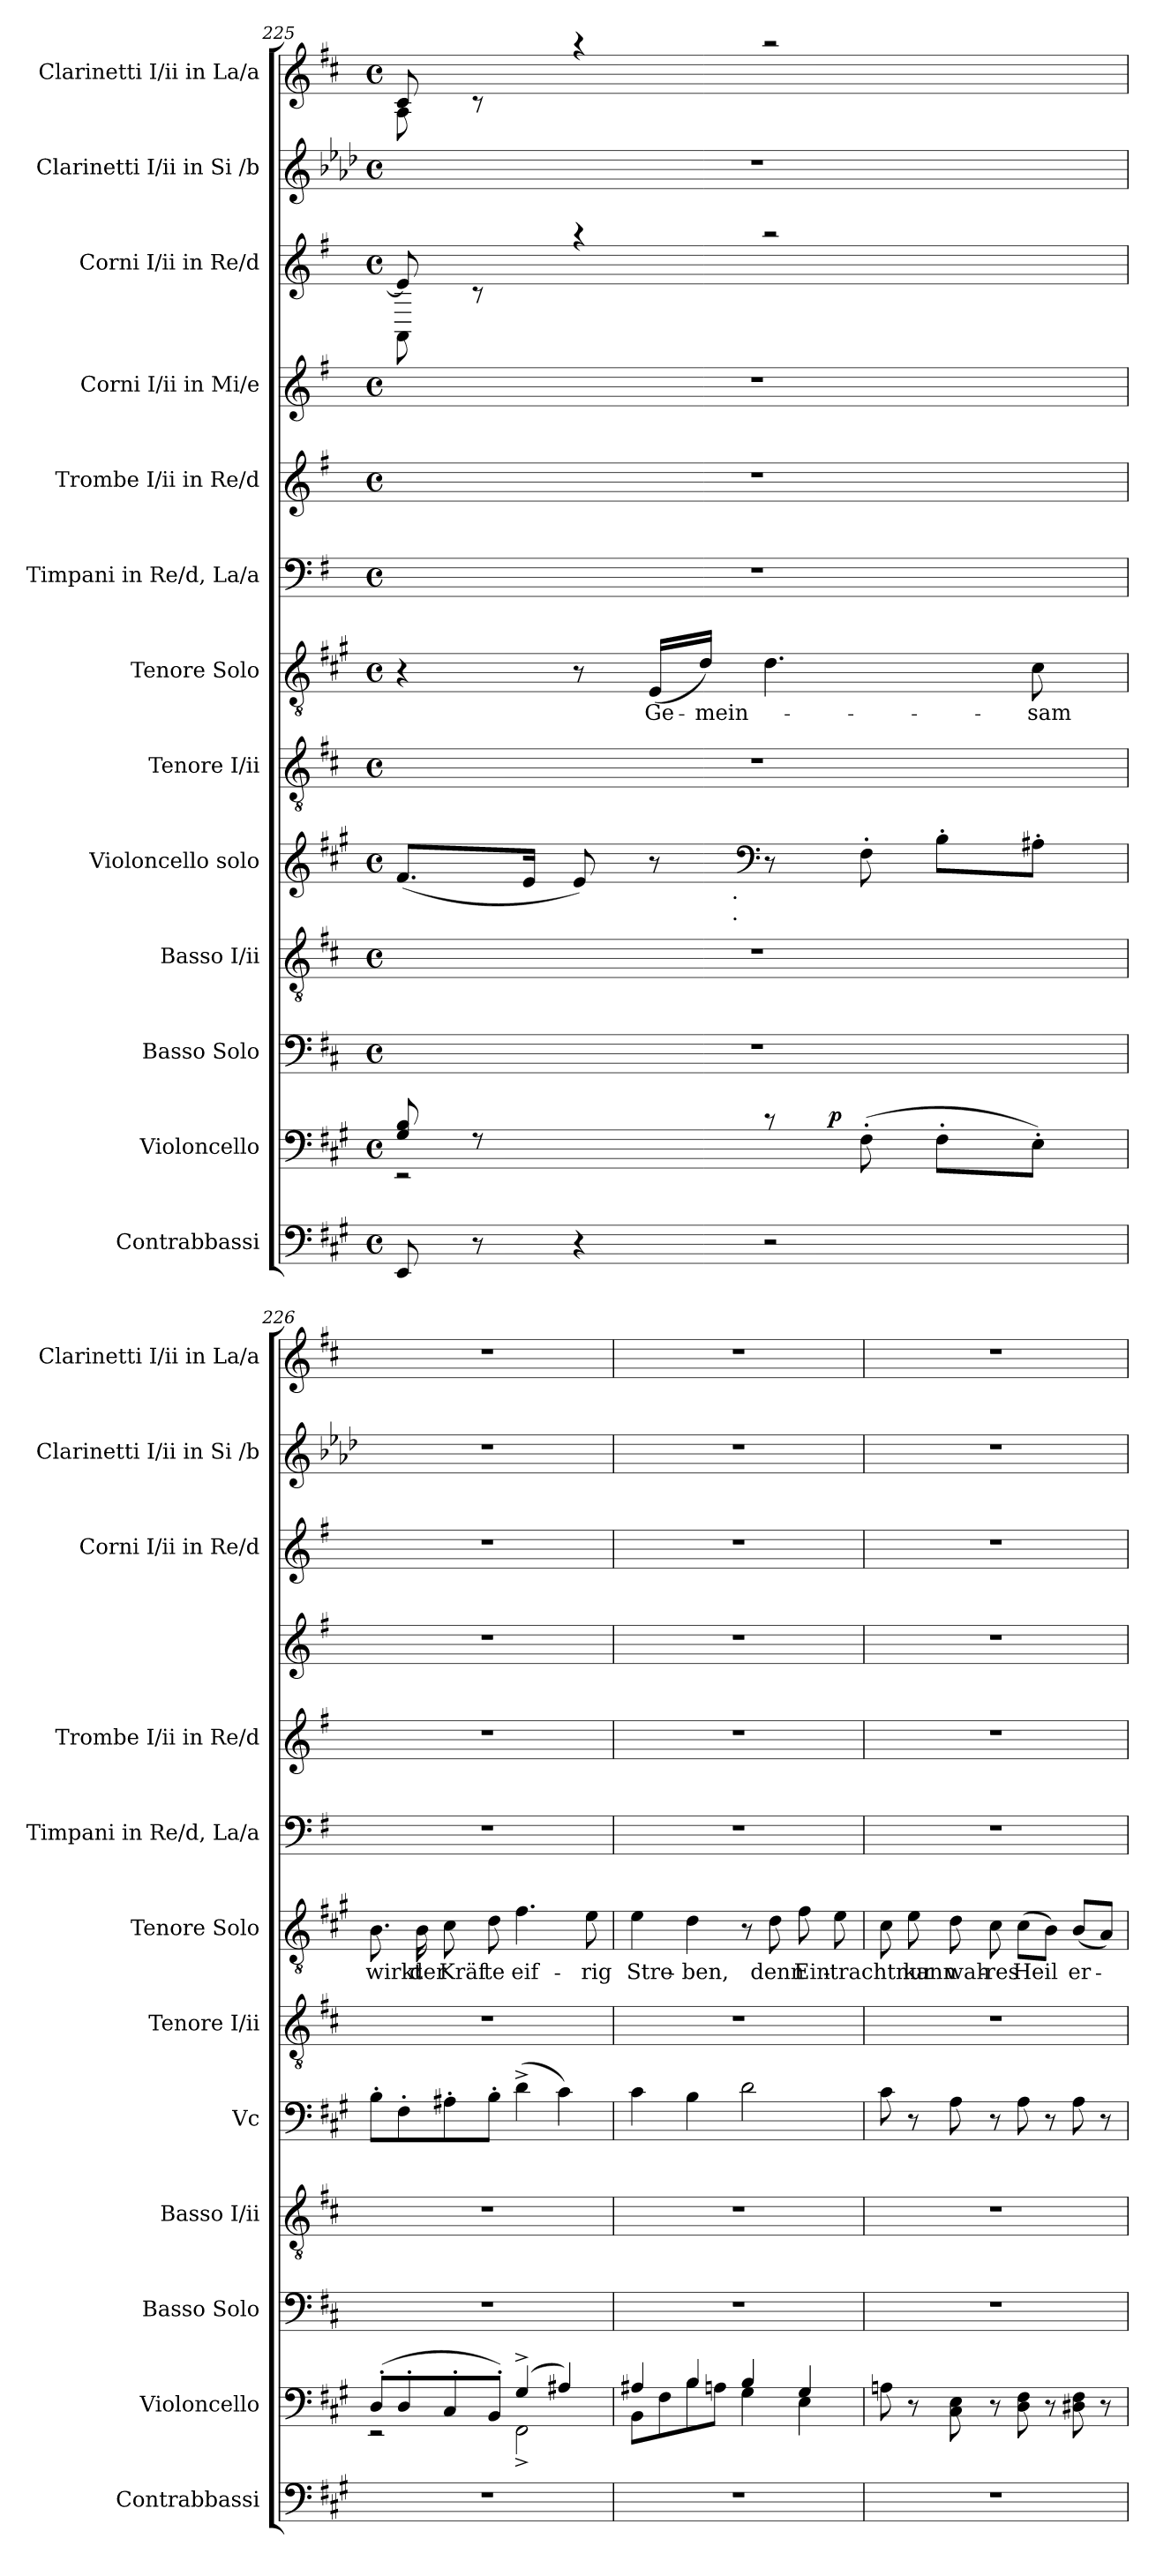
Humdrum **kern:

**kern	**kern	**dynam	**kern	**kern	**kern	**kern	**kern	**text	**kern	**kern	**kern	**kern	**kern	**kern
*part13	*part12	*part12	*part11	*part10	*part9	*part8	*part7	*part7	*part6	*part5	*part4	*part3	*part2	*part1
*staff13	*staff12	*staff12	*staff11	*staff10	*staff9	*staff8	*staff7	*staff7	*staff6	*staff5	*staff4	*staff3	*staff2	*staff1
*I"Contrabbassi	*I"Violoncello	*	*I"Basso Solo	*I"Basso I/ii	*I"Violoncello solo	*I"Tenore I/ii	*I"Tenore Solo	*	*I"Timpani in Re/d, La/a	*I"Trombe I/ii in Re/d	*I"Corni I/ii in Mi/e	*I"Corni I/ii in Re/d	*I"Clarinetti I/ii in Si /b	*I"Clarinetti I/ii in La/a
*I'Contrabbassi	*I'Violoncello	*	*I'Basso Solo	*I'Basso I/ii	*I'Vc	*I'Tenore I/ii	*I'Tenore Solo	*	*I'Timpani in Re/d, La/a	*I'Trombe I/ii in Re/d	*	*I'Corni I/ii in Re/d	*I'Clarinetti I/ii in Si /b	*I'Clarinetti I/ii in La/a
!!LO:LB:g=z
*clefF4	*clefF4	*	*clefF4	*clefGv2	*clefG2	*clefGv2	*clefGv2	*	*clefF4	*clefG2	*clefG2	*clefG2	*clefG2	*clefG2
*ITrd-2c-3	*ITrd-2c-3	*	*ITrd3c5	*ITrd-2c-3	*ITrd-2c-3	*ITrd-2c-3	*ITrd-2c-3	*	*ITrd-3c-5	*ITrd-3c-5	*ITrd4c7	*ITrd-3c-5	*ITrd-3c-5	*ITrd1c2
*k[]	*k[]	*	*k[f#c#g#]	*k[b-]	*k[]	*k[b-]	*k[]	*	*k[]	*k[]	*k[]	*k[]	*k[b-e-a-d-g-]	*k[]
*C:	*C:	*	*A:	*F:	*C:	*F:	*C:	*	*C:	*C:	*C:	*C:	*D-:	*C:
*M4/4	*M4/4	*	*M4/4	*M4/4	*M4/4	*M4/4	*M4/4	*	*M4/4	*M4/4	*M4/4	*M4/4	*M4/4	*M4/4
*met(c)	*met(c)	*	*met(c)	*met(c)	*met(c)	*met(c)	*met(c)	*	*met(c)	*met(c)	*met(c)	*met(c)	*met(c)	*met(c)
=225	=225	=225	=225	=225	=225	=225	=225	=225	=225	=225	=225	=225	=225	=225
*	*^	*	*	*	*^	*	*	*	*	*	*	*^	*	*^
*	*	*^	*	*	*	*	*	*	*	*	*	*	*	*	*	*	*	*
8GG/	8B/ 8d/	2rEE	2ryy	.	1r	1r	(>8.a/L	4...ryy	1r	4r	.	1r	1r	1r	8a/]	8D\	1r	8B/	8G\
8r	8rF	.	.	.	.	.	.	.	.	.	.	.	.	.	8ryy	8rc	.	8ryy	8rc
.	.	.	.	.	.	.	16g/Jk	.	.	.	.	.	.	.	.	.	.	.	.
4r	4ryy	.	.	.	.	.	8g/)	.	.	8r	.	.	.	.	4raa	2.ryy	.	4raa	2.ryy
!	!	!	!	!	!	!	!	!	!	!	!LO:LY:b	!	!	!	!	!	!	!	!
.	.	.	.	.	.	.	8r	.	.	(<16G/LL	Ge-	.	.	.	.	.	.	.	.
!	!	!	!	!	!	!	!	!	!	!	!LO:LY:b	!	!	!	!	!	!	!	!
.	.	.	.	.	.	.	.	.	.	16f/JJ)	-mein-	.	.	.	.	.	.	.	.
!	!	!	!	!	!	!	!	!LO:TX:b:t=.	!	!	!	!	!	!	!	!	!	!	!
!	!	!	!	!	!	!	!	!LO:TX:b:t=.	!	!	!	!	!	!	!	!	!	!	!
.	.	.	.	.	.	.	.	2ryy	.	.	.	.	.	.	.	.	.	.	.
*	*	*	*	*	*	*	*clefF4	*	*	*	*	*	*	*	*	*	*	*	*
2r	8rc	2ryy	16.ryy	.	.	.	8r	.	.	4.f\	.	.	.	.	2raa	.	.	2raa	.
!	!	!	!	!LO:DY:a	!	!	!	!	!	!	!	!	!	!	!	!	!	!	!
.	.	.	4ryy	p	.	.	.	.	.	.	.	.	.	.	.	.	.	.	.
.	(>8A'<\	.	.	.	.	.	8A'>\	.	.	.	.	.	.	.	.	.	.	.	.
.	8A'<\L	.	.	.	.	.	8d'>\L	.	.	.	.	.	.	.	.	.	.	.	.
.	.	.	8ryy	.	.	.	.	.	.	.	.	.	.	.	.	.	.	.	.
!	!	!	!	!	!	!	!	!	!	!	!LO:LY:b	!	!	!	!	!	!	!	!
.	8G'<\J)	.	.	.	.	.	8c#X'>\J	.	.	8e\	-sam	.	.	.	.	.	.	.	.
.	.	.	32ryy	.	.	.	.	32ryy	.	.	.	.	.	.	.	.	.	.	.
=226	=226	=226	=226	=226	=226	=226	=226	=226	=226	=226	=226	=226	=226	=226	=226	=226	=226	=226	=226
!	!	!	!	!	!	!	!	!	!	!	!LO:LY:b	!	!	!	!	!	!	!	!
*	*	*v	*v	*	*	*	*v	*v	*	*	*	*	*	*	*v	*v	*	*v	*v
1r	(>8F'>/L	2rEE	.	1r	1r	8d'>\L	1r	8.d\	wirkt	1r	1r	1r	1r	1r	1r
.	8F'>/	.	.	.	.	8A'>\	.	.	.	.	.	.	.	.	.
!	!	!	!	!	!	!	!	!	!LO:LY:b	!	!	!	!	!	!
.	.	.	.	.	.	.	.	16d\	der	.	.	.	.	.	.
!	!	!	!	!	!	!	!	!	!LO:LY:b	!	!	!	!	!	!
.	8E'>/	.	.	.	.	8c#X'>\	.	8e\	Kräf-	.	.	.	.	.	.
!	!	!	!	!	!	!	!	!	!LO:LY:b	!	!	!	!	!	!
.	8D'>/J)	.	.	.	.	8d'>\J	.	8f\	-te	.	.	.	.	.	.
!	!	!	!	!	!	!	!	!	!LO:LY:b	!	!	!	!	!	!
.	(4B^>/	2AA^<\	.	.	.	(>4f^>\	.	4.a\	eif-	.	.	.	.	.	.
.	4c#X/)	.	.	.	.	4e\)	.	.	.	.	.	.	.	.	.
!	!	!	!	!	!	!	!	!	!LO:LY:b	!	!	!	!	!	!
.	.	.	.	.	.	.	.	8g\	-rig	.	.	.	.	.	.
=227	=227	=227	=227	=227	=227	=227	=227	=227	=227	=227	=227	=227	=227	=227	=227
!	!	!	!	!	!	!	!	!	!LO:LY:b	!	!	!	!	!	!
1r	4c#X/	8D\L	.	1r	1r	4e\	1r	4g\	Stre-	1r	1r	1r	1r	1r	1r
.	.	8A\	.	.	.	.	.	.	.	.	.	.	.	.	.
!	!	!	!	!	!	!	!	!	!LO:LY:b	!	!	!	!	!	!
.	4d/	8d\	.	.	.	4d\	.	4f\	-ben,	.	.	.	.	.	.
.	.	8cn\J	.	.	.	.	.	.	.	.	.	.	.	.	.
.	4d/	4B\	.	.	.	2f\	.	8r	.	.	.	.	.	.	.
!	!	!	!	!	!	!	!	!	!LO:LY:b	!	!	!	!	!	!
.	.	.	.	.	.	.	.	8f\	denn	.	.	.	.	.	.
!	!	!	!	!	!	!	!	!	!LO:LY:b	!	!	!	!	!	!
.	4B/	4G\	.	.	.	.	.	8a\	Ein-	.	.	.	.	.	.
!	!	!	!	!	!	!	!	!	!LO:LY:b	!	!	!	!	!	!
.	.	.	.	.	.	.	.	8g\	-trachtnur	.	.	.	.	.	.
*	*v	*v	*	*	*	*	*	*	*	*	*	*	*	*	*
=228	=228	=228	=228	=228	=228	=228	=228	=228	=228	=228	=228	=228	=228	=228
1r	8cn\	.	1r	1r	8e\	1r	8e\	.	1r	1r	1r	1r	1r	1r
!	!	!	!	!	!	!	!	!LO:LY:b	!	!	!	!	!	!
.	8r	.	.	.	8r	.	8g\	kann	.	.	.	.	.	.
!	!	!	!	!	!	!	!	!LO:LY:b	!	!	!	!	!	!
.	8E\ 8G\	.	.	.	8c\	.	8f\	wah-	.	.	.	.	.	.
!	!	!	!	!	!	!	!	!LO:LY:b	!	!	!	!	!	!
.	8r	.	.	.	8r	.	8e\	-res	.	.	.	.	.	.
!	!	!	!	!	!	!	!	!LO:LY:b	!	!	!	!	!	!
.	8F\ 8A\	.	.	.	8c\	.	(>8e\L	Heil	.	.	.	.	.	.
.	8r	.	.	.	8r	.	8d\J)	.	.	.	.	.	.	.
!	!	!	!	!	!	!	!	!LO:LY:b	!	!	!	!	!	!
.	8F#X\ 8A\	.	.	.	8c\	.	(<8d/L	er-	.	.	.	.	.	.
.	8r	.	.	.	8r	.	8c/J)	.	.	.	.	.	.	.
=	=	=	=	=	=	=	=	=	=	=	=	=	=	=
*-	*-	*-	*-	*-	*-	*-	*-	*-	*-	*-	*-	*-	*-	*-
